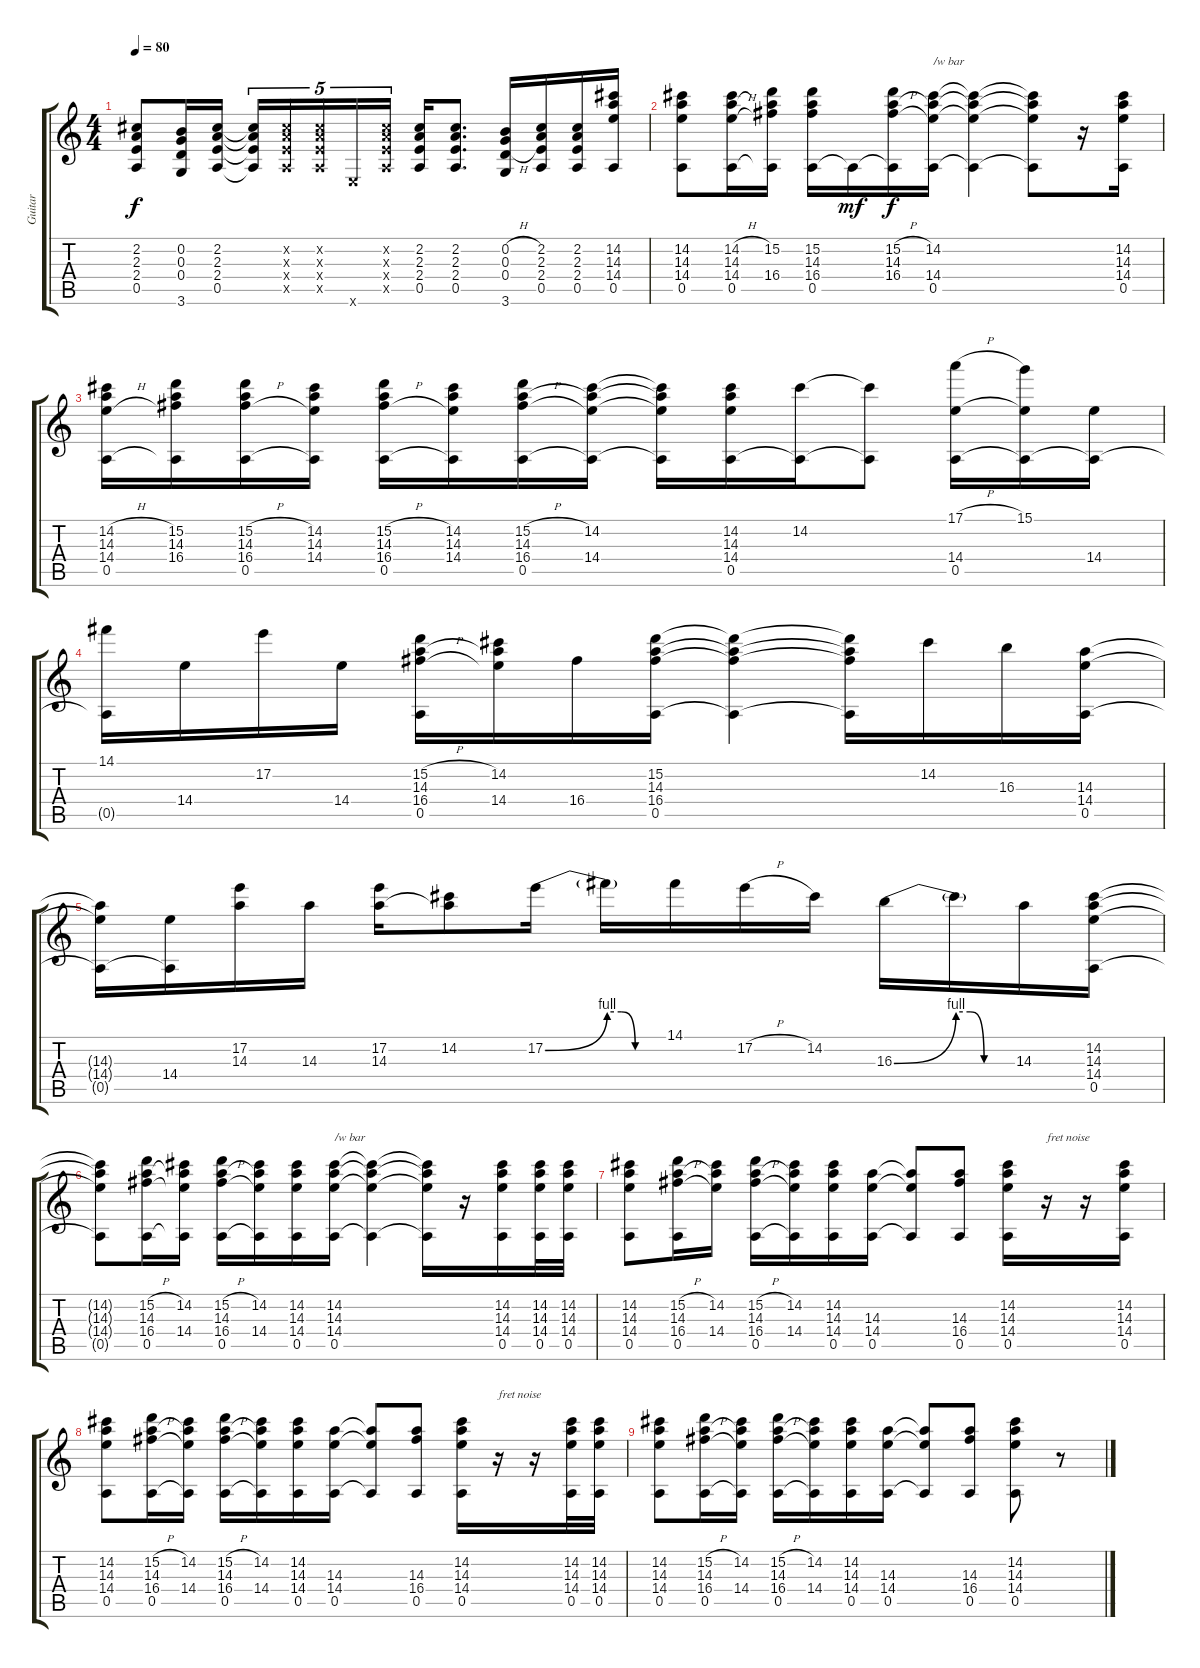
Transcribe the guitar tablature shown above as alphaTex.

\track ("Guitar" "Guitar") {instrument distortionguitar}
\staff {score tabs}
\tuning (E4 B3 G3 D3 A2 E2) {hide}
\ts (4 4)
\tempo 80
\clef g2
\ks c
(2.2 2.3 2.4 0.5).8{dy f} (0.2 0.3 0.4 3.6).16 (2.2 2.3 2.4 0.5).16 (2.2{t} 2.3{t} 2.4{t} 0.5{t}).16{tu (5 4)} (2.2{x} 2.3{x} 2.4{x} 0.5{x}).16{tu (5 4)} (2.2{x} 2.3{x} 2.4{x} 0.5{x}).16{tu (5 4)} 0.6{x}.16{tu (5 4)} (2.2{x} 2.3{x} 2.4{x} 0.5{x}).16{tu (5 4)} (2.2 2.3 2.4 0.5).16 (2.2 2.3 2.4 0.5).8{d} (0.2{h} 0.3{h} 0.4{h} 3.6).16 (2.2 2.3 2.4 0.5).16 (2.2 2.3 2.4 0.5).16 (14.2 14.3 14.4 0.5).16 |
(14.2 14.3 14.4 0.5).8 (14.2{h} 14.3 14.4{h} 0.5).16 (15.2 14.3{t} 16.4 0.5{t}).16 (15.2 14.3 16.4 0.5).16 0.5{t}.16{dy mf} (15.2{h} 14.3 16.4{h} 0.5{t}).16{dy f} (14.2 14.3{t} 14.4 0.5).16{txt "/w bar"} (14.2{t} 14.3{t} 14.4{t} 0.5{t}).4 (14.2{t} 14.3{t} 14.4{t} 0.5{t}).8 r.16 (14.2 14.3 14.4 0.5).16 |
(14.2{h} 14.3 14.4{h} 0.5).16 (15.2 14.3 16.4 0.5{t}).16 (15.2{h} 14.3{h} 16.4{h} 0.5).16 (14.2 14.3 14.4 0.5{t}).16 (15.2{h} 14.3{h} 16.4{h} 0.5).16 (14.2 14.3 14.4 0.5{t}).16 (15.2{h} 14.3 16.4{h} 0.5).16 (14.2 14.3{t} 14.4 0.5{t}).16 (14.2{t} 14.3{t} 14.4{t} 0.5{t}).16 (14.2 14.3 14.4 0.5).16 (14.2 0.5{t}).16 (14.2{t} 0.5{t}).8 (17.1{h} 14.4 0.5).16 (15.1 14.4{t} 0.5{t}).16 (14.4 0.5{t}).16 |
(14.1 0.5{t}).16 14.4.16 17.2.16 14.4.16 (15.2{h} 14.3 16.4{h} 0.5).16 (14.2 14.3{t} 14.4).16 16.4.16 (15.2 14.3 16.4 0.5).16 (15.2{t} 14.3{t} 16.4{t} 0.5{t}).4 (15.2{t} 14.3{t} 16.4{t} 0.5{t}).16 14.2.16 16.3.16 (14.3 14.4 0.5).16 |
(14.3{t} 14.4{t} 0.5{t}).16 (14.4 0.5{t}).16 (17.2 14.3).16 14.3.16 (17.2 14.3).16 (14.2 14.3{t}).8 17.2{be (bend 0 0 60 4)}.16 17.2{be (custom 0 4 15 4 30 0 60 0) t}.16 14.1.16 17.2{h}.16 14.2.16 16.3{be (bend 0 0 60 4)}.16 16.3{be (custom 0 4 15 4 30 0 60 0) t}.16 14.3.16 (14.2 14.3 14.4 0.5).16 |
(14.2{t} 14.3{t} 14.4{t} 0.5{t}).8 (15.2{h} 14.3 16.4{h} 0.5).16 (14.2 14.3{t} 14.4 0.5{t}).16 (15.2{h} 14.3 16.4{h} 0.5).16 (14.2 14.3{t} 14.4 0.5{t}).16 (14.2 14.3 14.4 0.5).16 (14.2 14.3 14.4 0.5).16{txt "/w bar"} (14.2{t} 14.3{t} 14.4{t} 0.5{t}).4 (14.2{t} 14.3{t} 14.4{t} 0.5{t}).16 r.16 (14.2 14.3 14.4 0.5).16 (14.2 14.3 14.4 0.5).32 (14.2 14.3 14.4 0.5).32 |
(14.2 14.3 14.4 0.5).8 (15.2{h} 14.3 16.4{h} 0.5).16 (14.2 14.3{t} 14.4).16 (15.2{h} 14.3 16.4{h} 0.5).16 (14.2 14.3{t} 14.4 0.5{t}).16 (14.2 14.3 14.4 0.5).16 (14.3 14.4 0.5).16 (14.3{t} 14.4{t} 0.5{t}).8 (14.3 16.4 0.5).8 (14.2 14.3 14.4 0.5).16 r.16{txt "fret noise"} r.16 (14.2 14.3 14.4 0.5).16 |
(14.2 14.3 14.4 0.5).8 (15.2{h} 14.3 16.4{h} 0.5).16 (14.2 14.3{t} 14.4 0.5{t}).16 (15.2{h} 14.3 16.4{h} 0.5).16 (14.2 14.3{t} 14.4 0.5{t}).16 (14.2 14.3 14.4 0.5).16 (14.3 14.4 0.5).16 (14.3{t} 14.4{t} 0.5{t}).8 (14.3 16.4 0.5).8 (14.2 14.3 14.4 0.5).16 r.16{txt "fret noise"} r.16 (14.2 14.3 14.4 0.5).32 (14.2 14.3 14.4 0.5).32 |
(14.2 14.3 14.4 0.5).8 (15.2{h} 14.3 16.4{h} 0.5).16 (14.2 14.3{t} 14.4 0.5{t}).16 (15.2{h} 14.3 16.4{h} 0.5).16 (14.2 14.3{t} 14.4 0.5{t}).16 (14.2 14.3 14.4 0.5).16 (14.3 14.4 0.5).16 (14.3{t} 14.4{t} 0.5{t}).8 (14.3 16.4 0.5).8 (14.2 14.3 14.4 0.5).8 r.8
